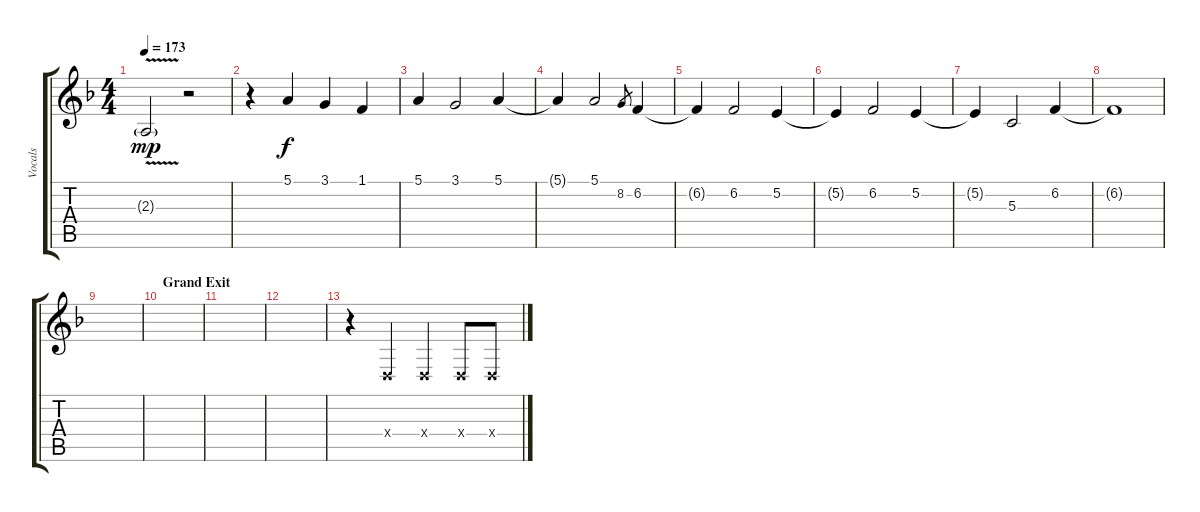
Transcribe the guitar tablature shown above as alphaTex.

\track ("Vocals" "Vocals") {instrument violin}
\staff {score tabs}
\tuning (E4 B3 G3 D3 A2 E2) {hide}
\ts (4 4)
\tempo 173
\clef g2
\ks dminor
2.3{v g}.2{dy mp} r.2 |
r.4 5.1.4{dy f} 3.1.4 1.1.4 |
5.1.4 3.1.2 5.1.4 |
5.1{t}.4 5.1.2 8.2.8{gr} 6.2.4 |
6.2{t}.4 6.2.2 5.2.4 |
5.2{t}.4 6.2.2 5.2.4 |
5.2{t}.4 5.3.2 6.2.4 |
6.2{t}.1 |
|
\section ("" "Grand Exit")
|
|
|
r.4 0.4{x}.4 0.4{x}.4 0.4{x}.8 0.4{x}.8
